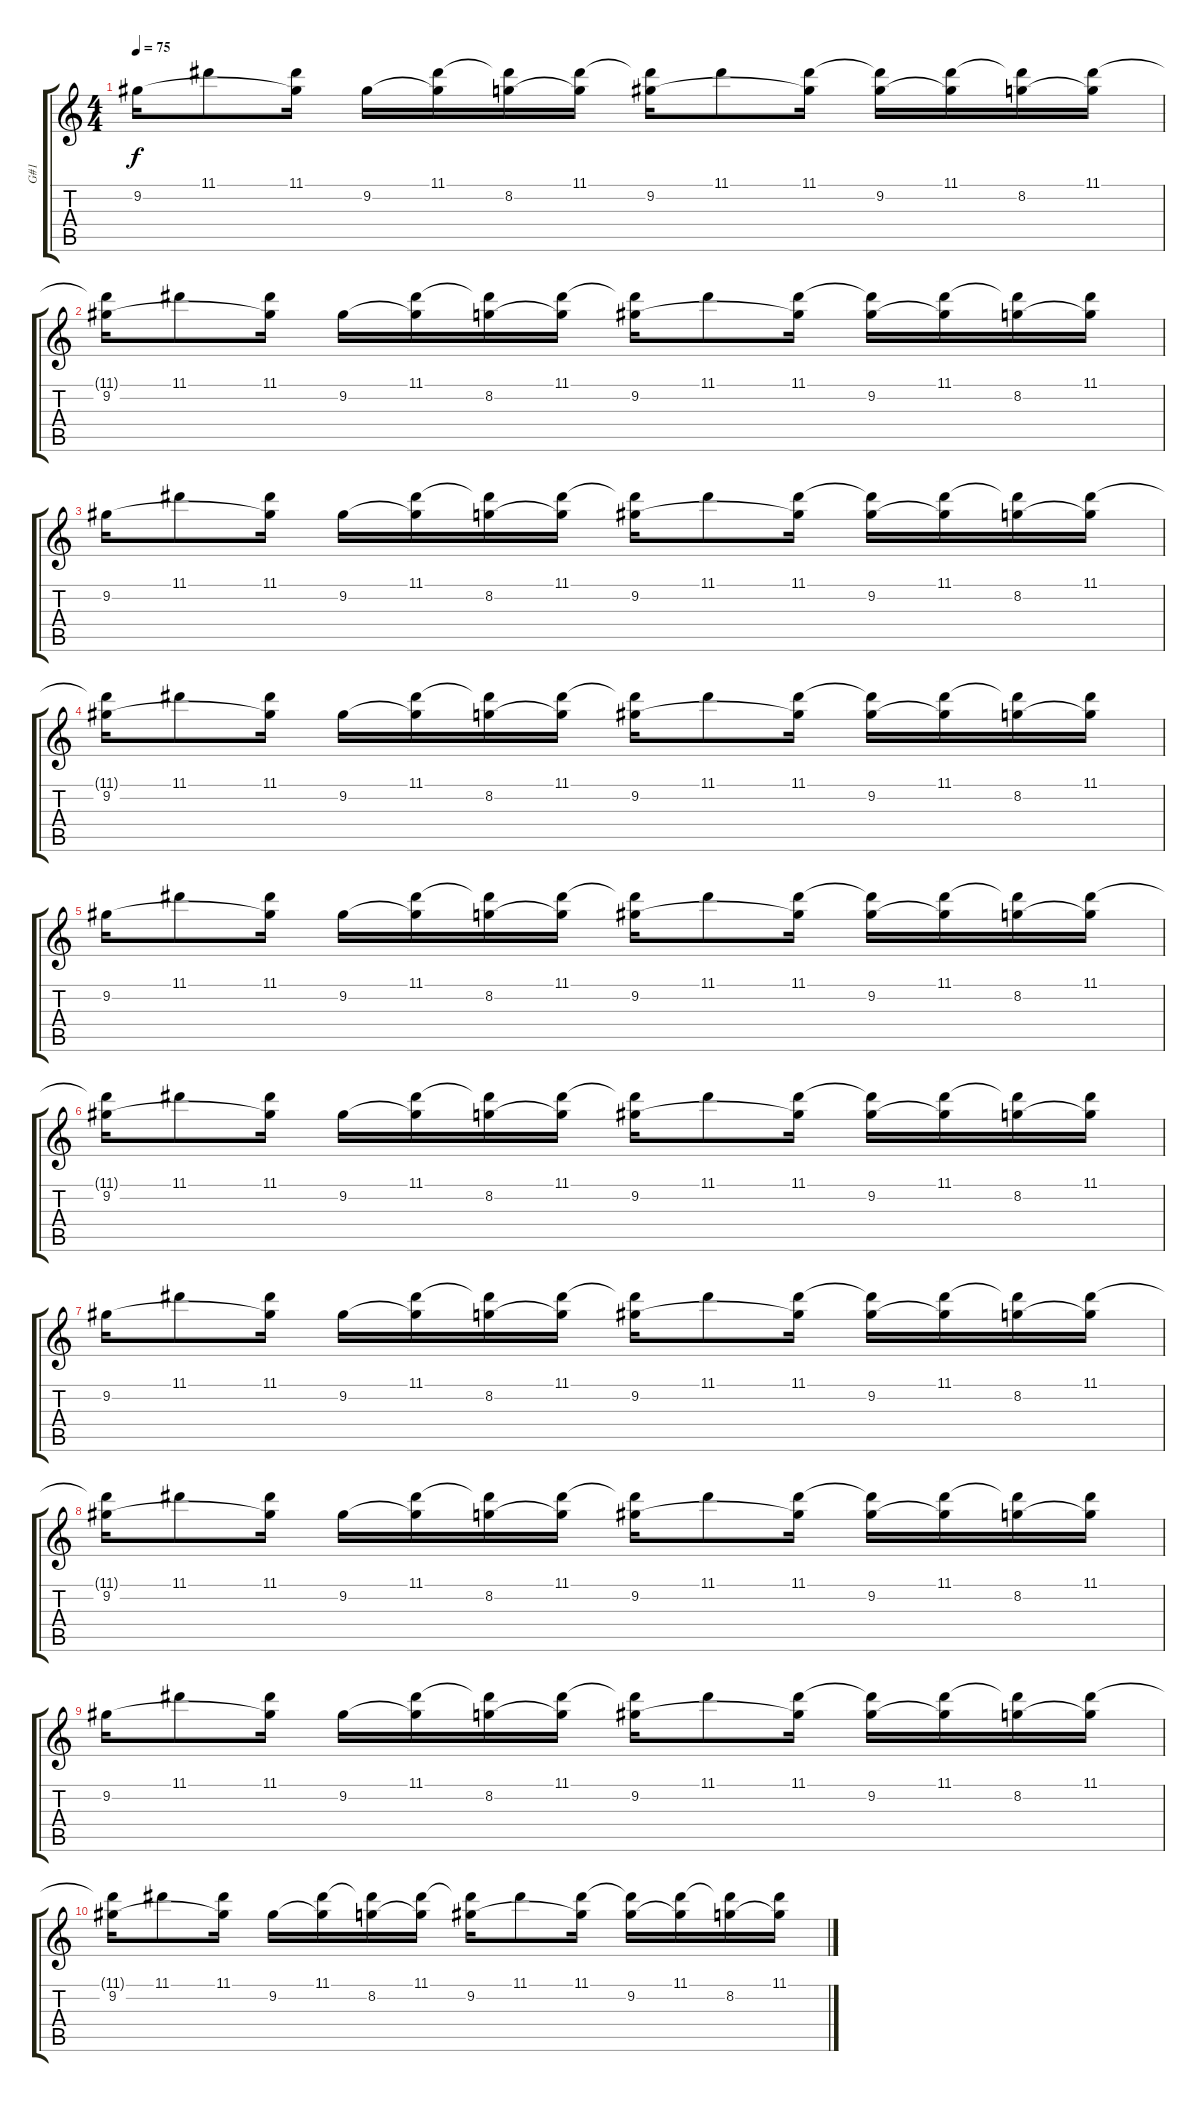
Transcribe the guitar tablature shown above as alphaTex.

\track ("G#1" "G#1") {instrument electricguitarclean}
\staff {score tabs}
\tuning (E4 B3 G3 D3 A2 E2) {hide}
\ts (4 4)
\tempo 75
\clef g2
\ks c
9.2.16{dy f volume 13 instrument electricguitarclean} 11.1.8 (11.1 9.2{t}).16 9.2.16 (11.1 9.2{t}).16 (11.1{t} 8.2).16 (11.1 8.2{t}).16 (11.1{t} 9.2).16 11.1.8 (11.1 9.2{t}).16 (11.1{t} 9.2).16 (11.1 9.2{t}).16 (11.1{t} 8.2).16 (11.1 8.2{t}).16 |
(11.1{t} 9.2).16 11.1.8 (11.1 9.2{t}).16 9.2.16 (11.1 9.2{t}).16 (11.1{t} 8.2).16 (11.1 8.2{t}).16 (11.1{t} 9.2).16 11.1.8 (11.1 9.2{t}).16 (11.1{t} 9.2).16 (11.1 9.2{t}).16 (11.1{t} 8.2).16 (11.1 8.2{t}).16 |
9.2.16{volume 14} 11.1.8 (11.1 9.2{t}).16 9.2.16 (11.1 9.2{t}).16 (11.1{t} 8.2).16 (11.1 8.2{t}).16 (11.1{t} 9.2).16 11.1.8 (11.1 9.2{t}).16 (11.1{t} 9.2).16 (11.1 9.2{t}).16 (11.1{t} 8.2).16 (11.1 8.2{t}).16 |
(11.1{t} 9.2).16{volume 13} 11.1.8 (11.1 9.2{t}).16 9.2.16 (11.1 9.2{t}).16 (11.1{t} 8.2).16 (11.1 8.2{t}).16 (11.1{t} 9.2).16 11.1.8 (11.1 9.2{t}).16 (11.1{t} 9.2).16 (11.1 9.2{t}).16 (11.1{t} 8.2).16 (11.1 8.2{t}).16 |
9.2.16{volume 11} 11.1.8 (11.1 9.2{t}).16 9.2.16 (11.1 9.2{t}).16 (11.1{t} 8.2).16 (11.1 8.2{t}).16 (11.1{t} 9.2).16 11.1.8 (11.1 9.2{t}).16 (11.1{t} 9.2).16 (11.1 9.2{t}).16 (11.1{t} 8.2).16 (11.1 8.2{t}).16 |
(11.1{t} 9.2).16{volume 9} 11.1.8 (11.1 9.2{t}).16 9.2.16 (11.1 9.2{t}).16 (11.1{t} 8.2).16 (11.1 8.2{t}).16 (11.1{t} 9.2).16 11.1.8 (11.1 9.2{t}).16 (11.1{t} 9.2).16 (11.1 9.2{t}).16 (11.1{t} 8.2).16 (11.1 8.2{t}).16 |
9.2.16{volume 7} 11.1.8 (11.1 9.2{t}).16 9.2.16 (11.1 9.2{t}).16 (11.1{t} 8.2).16 (11.1 8.2{t}).16 (11.1{t} 9.2).16 11.1.8 (11.1 9.2{t}).16 (11.1{t} 9.2).16 (11.1 9.2{t}).16 (11.1{t} 8.2).16 (11.1 8.2{t}).16 |
(11.1{t} 9.2).16{volume 5} 11.1.8 (11.1 9.2{t}).16 9.2.16 (11.1 9.2{t}).16 (11.1{t} 8.2).16 (11.1 8.2{t}).16 (11.1{t} 9.2).16 11.1.8 (11.1 9.2{t}).16 (11.1{t} 9.2).16 (11.1 9.2{t}).16 (11.1{t} 8.2).16 (11.1 8.2{t}).16 |
9.2.16{volume 4} 11.1.8 (11.1 9.2{t}).16 9.2.16 (11.1 9.2{t}).16 (11.1{t} 8.2).16 (11.1 8.2{t}).16 (11.1{t} 9.2).16 11.1.8 (11.1 9.2{t}).16 (11.1{t} 9.2).16 (11.1 9.2{t}).16 (11.1{t} 8.2).16 (11.1 8.2{t}).16 |
(11.1{t} 9.2).16{volume 2} 11.1.8 (11.1 9.2{t}).16 9.2.16 (11.1 9.2{t}).16 (11.1{t} 8.2).16 (11.1 8.2{t}).16 (11.1{t} 9.2).16 11.1.8 (11.1 9.2{t}).16 (11.1{t} 9.2).16 (11.1 9.2{t}).16 (11.1{t} 8.2).16 (11.1 8.2{t}).16
